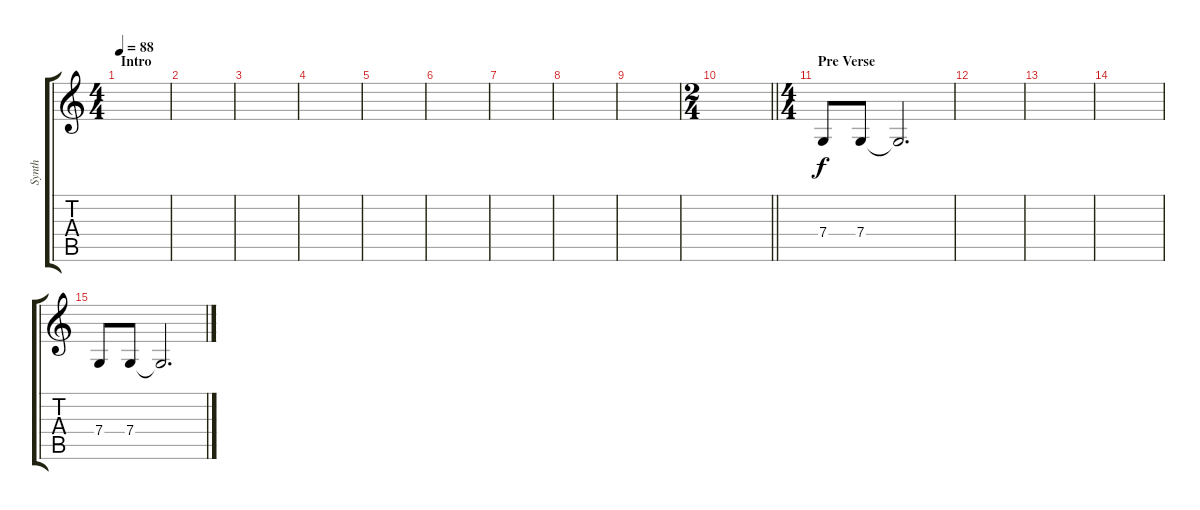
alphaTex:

\track ("Synth" "Synth") {instrument tubularbells}
\staff {score tabs}
\tuning (D4 A3 F3 C3 G2 D2) {hide}
\ts (4 4)
\section ("" "Intro")
\tempo 88
\clef g2
\ks c
|
|
|
|
|
|
|
|
|
\ts (2 4)
\barLineRight lightlight
|
\ts (4 4)
\section ("" "Pre Verse")
7.4.8 7.4.8 7.4{t}.2{d} |
|
|
|
7.4.8 7.4.8 7.4{t}.2{d}
